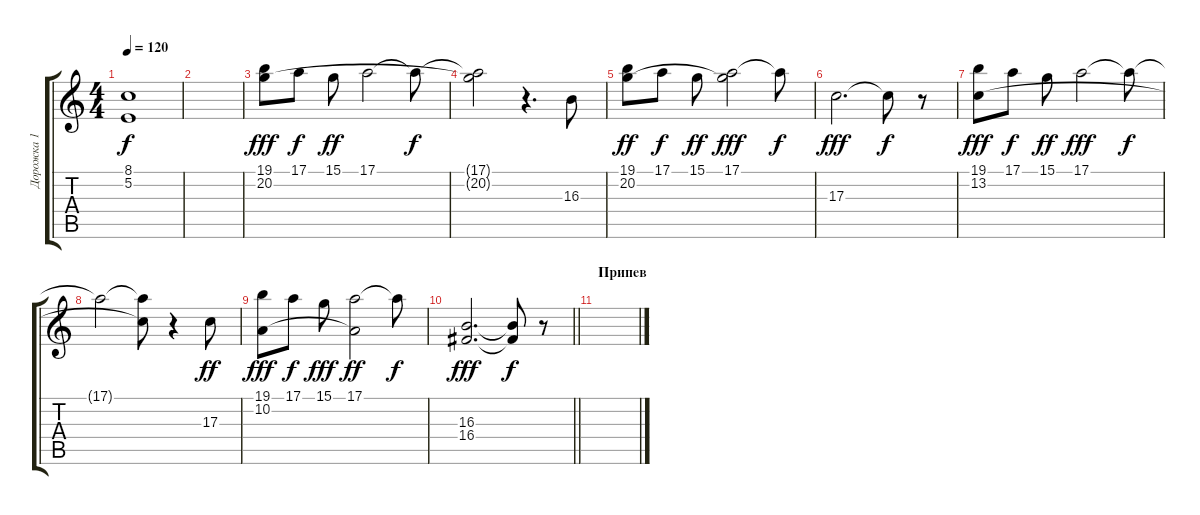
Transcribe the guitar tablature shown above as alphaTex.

\track ("Дорожка 1" "Дорожка 1") {instrument acousticgrandpiano}
\staff {score tabs}
\tuning (E4 B3 G3 D3 A2 E2) {hide}
\ts (4 4)
\tempo 120
\clef g2
\ks c
(8.1 5.2).1{dy f} |
|
(19.1 20.2).8{dy fff} 17.1.8{dy f} 15.1.8{dy ff} 17.1.2 17.1{t}.8{dy f} |
(17.1{t} 20.2{t}).2 r.4{d} 16.3.8 |
(19.1 20.2).8{dy ff} 17.1.8{dy f} 15.1.8{dy ff} (17.1 20.2{t}).2{dy fff} 17.1{t}.8{dy f} |
17.3.2{d dy fff} 17.3{t}.8{dy f} r.8 |
(19.1 13.2).8{dy fff} 17.1.8{dy f} 15.1.8{dy ff} 17.1.2{dy fff} 17.1{t}.8{dy f} |
17.1{t}.2 (17.1{t} 13.2{t}).8 r.4 17.3.8{dy ff} |
(19.1 10.2).8{dy fff} 17.1.8{dy f} 15.1.8{dy fff} (17.1 10.2{t}).2{dy ff} 17.1{t}.8{dy f} |
\barLineRight lightlight
(16.3 16.4).2{d dy fff} (16.3{t} 16.4{t}).8{dy f} r.8 |
\section ("" "Припев")
